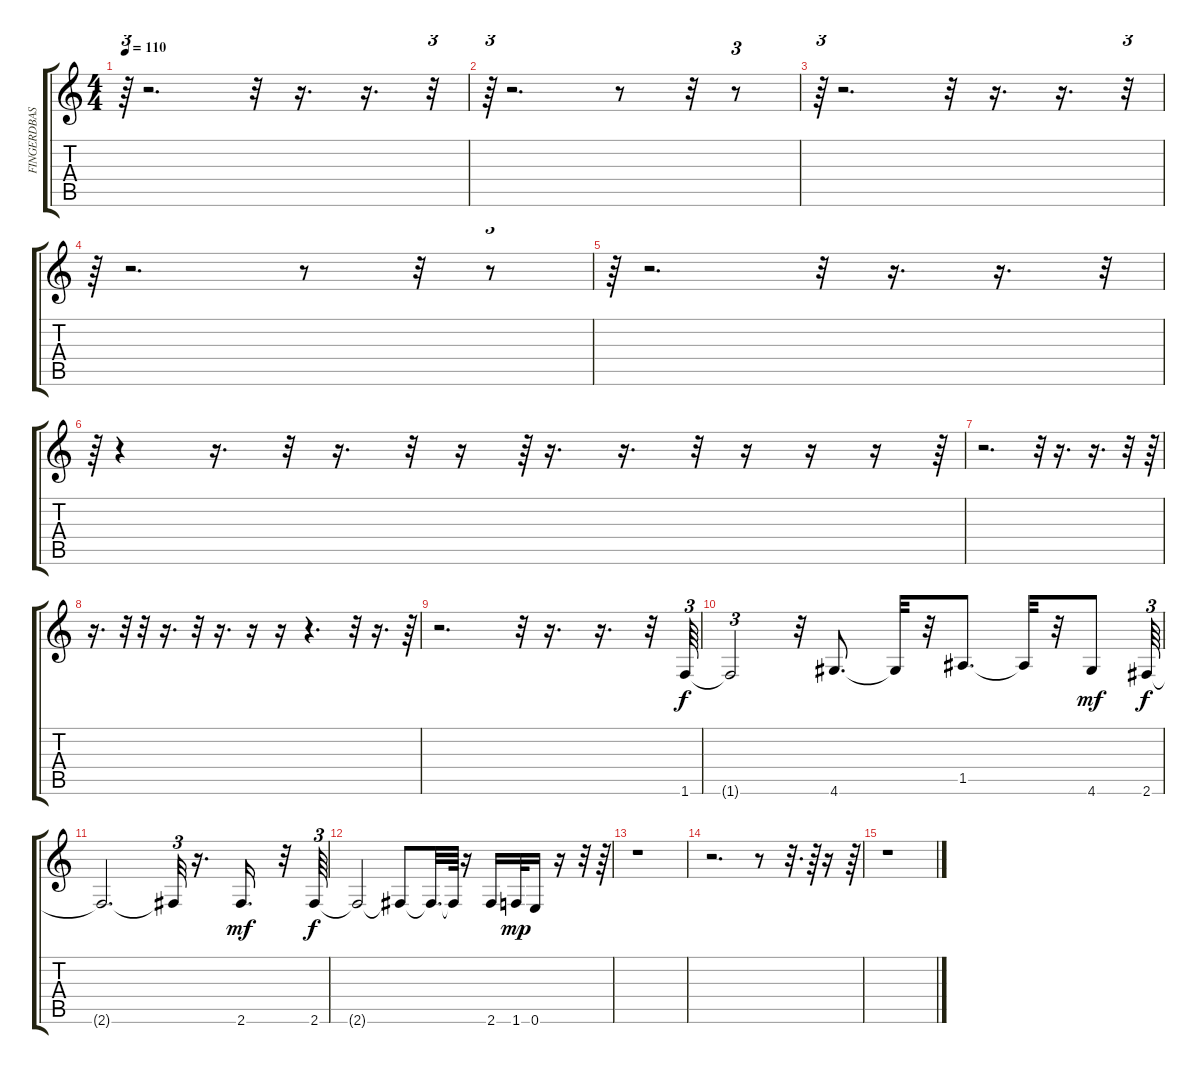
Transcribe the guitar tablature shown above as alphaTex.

\track ("FINGERDBAS" "FINGERDBAS") {instrument electricbassfinger}
\staff {score tabs}
\tuning (E4 B3 G3 D3 A2 E2) {hide}
\ts (4 4)
\tempo 110
\clef g2
\ks c
r.64{tu (3 2) dy f} r.2{d} r.32 r.16{d} r.16{d} r.32{tu (3 2)} |
r.64{tu (3 2)} r.2{d} r.8 r.32 r.8{tu (3 2)} |
r.64{tu (3 2)} r.2{d} r.32 r.16{d} r.16{d} r.32{tu (3 2)} |
r.64{tu (3 2)} r.2{d} r.8 r.32 r.8{tu (3 2)} |
r.64{tu (3 2)} r.2{d} r.32 r.16{d} r.16{d} r.32{tu (3 2)} |
r.64{tu (3 2)} r.4 r.16{d} r.32 r.16{d} r.32 r.16 r.64{tu (3 2)} r.16{d} r.16{d} r.32 r.16 r.16 r.16 r.64{tu (3 2)} |
r.2{d} r.32{tu (3 2)} r.16{d} r.16{d} r.32 r.64{tu (3 2)} |
r.16{d} r.32{tu (3 2)} r.32 r.16{d} r.32 r.16{d} r.16 r.16 r.4{d} r.32 r.16{d} r.64{tu (3 2)} |
r.2{d} r.32{tu (3 2)} r.16{d} r.16{d} r.32 1.6.64{tu (3 2)} |
1.6{t}.2{tu (3 2)} r.32 4.6.8{d} 4.6{t}.32 r.32 1.5.8{d} 1.5{t}.32 r.32 4.6.8{dy mf} 2.6.64{tu (3 2) dy f} |
2.6{t}.2{d} 2.6{t}.32{tu (3 2)} r.16{d} 2.6.16{d dy mf} r.32 2.6.64{tu (3 2) dy f} |
2.6{t}.2 2.6{t}.8 2.6{t}.32{d} 2.6{t}.64 r.16 2.6.16 1.6.32{dy mp} 0.6.16 r.16 r.32 r.64{tu (3 2)} |
r.1 |
r.2{d} r.8 r.32{d} r.64 r.16 r.64{tu (3 2)} |
r.1
